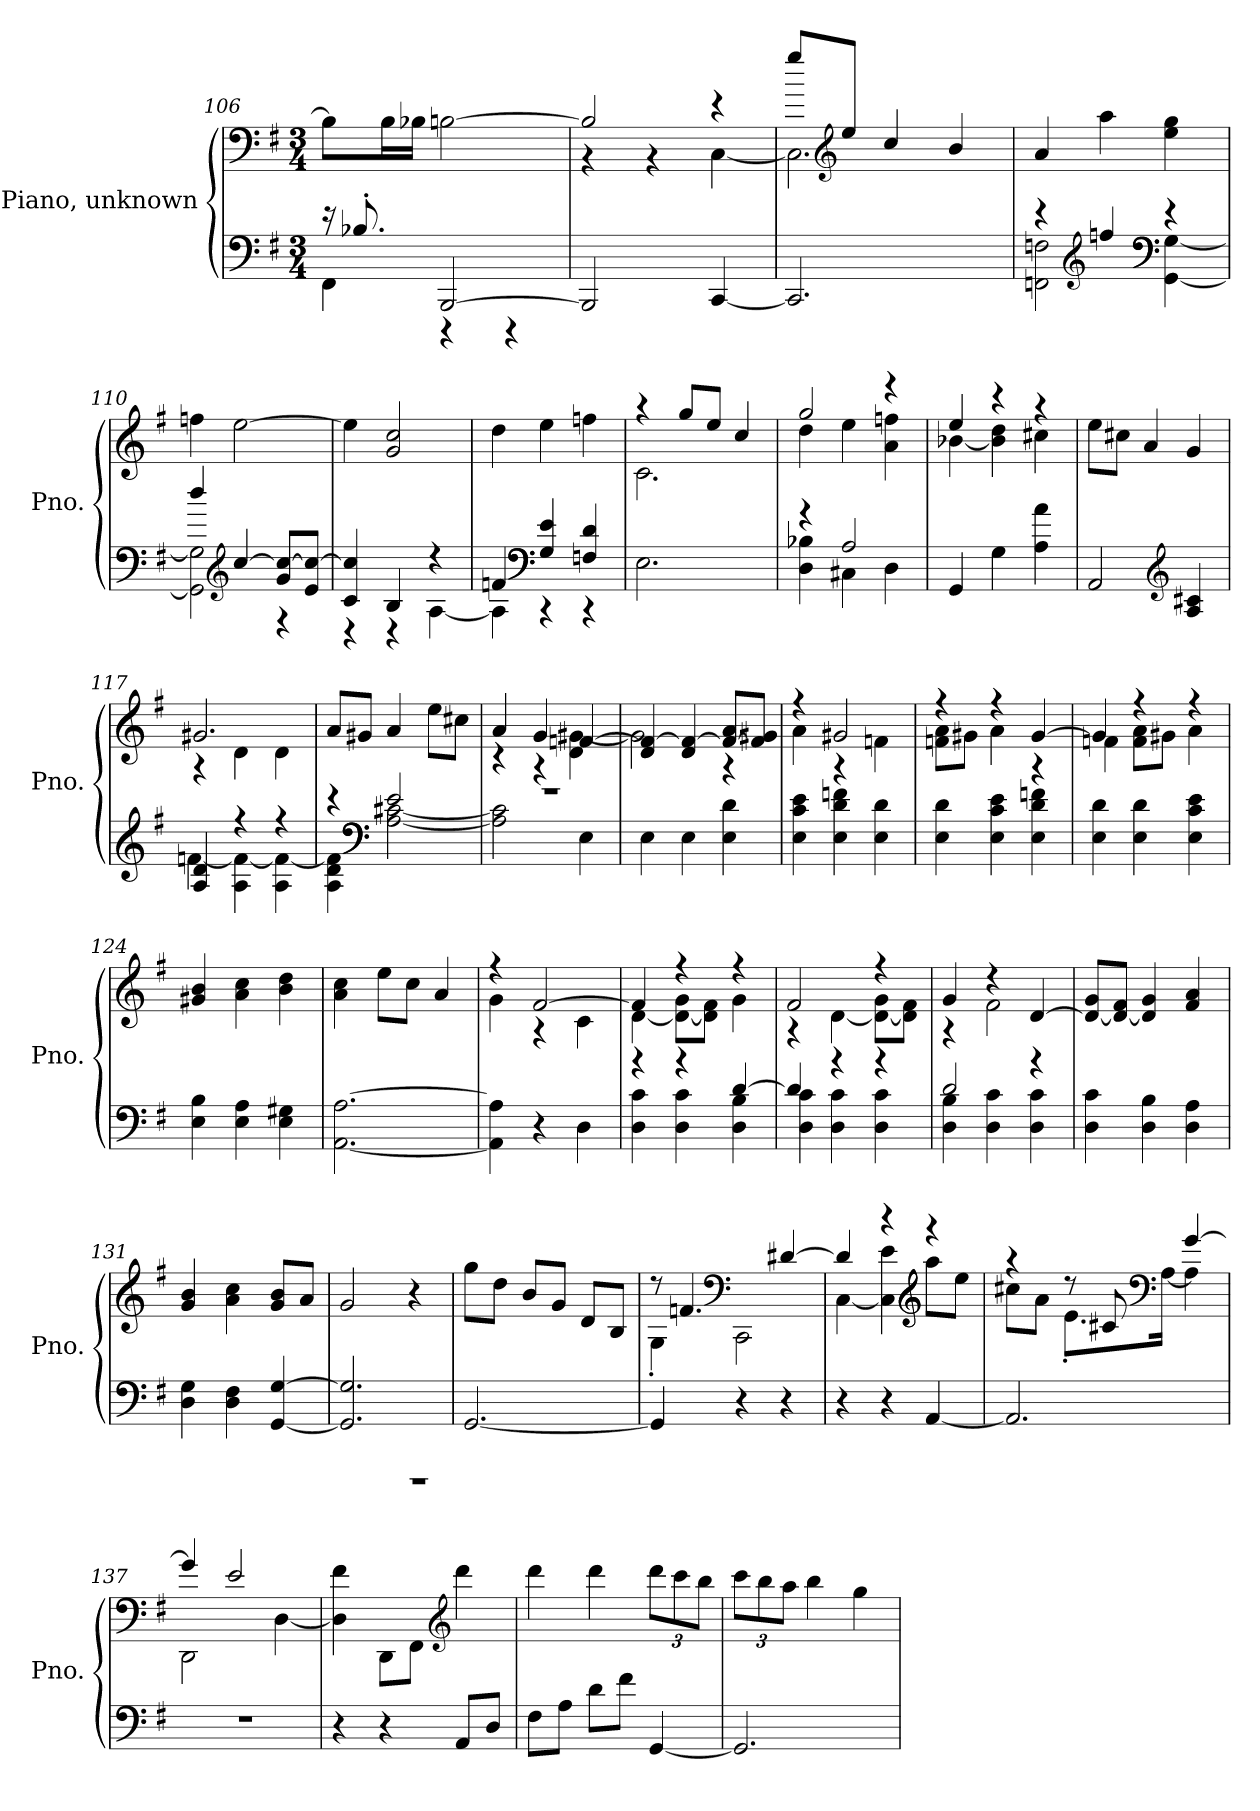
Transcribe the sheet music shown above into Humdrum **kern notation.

**kern	**kern
*part1	*part1
*staff2	*staff1
*I"Piano, unknown	*
*I'Pno.	*
*clefF4	*clefF4
*k[f#]	*k[f#]
*M3/4	*M3/4
=106	=106
*^	*
16r	4FF#\	8B\L]
8.B-X'/	.	.
.	.	16B\L
.	.	16B-X\JJ
[2BBB/	4r	[2Bn\
.	4r	.
*v	*v	*
=107	=107
*	*^
2BBB/]	2B/]	4r
.	.	4r
[4CC/	4r	[4C\
=108	=108	=108
2.CC/]	8gg/L	2.C\]
*	*clefG2	*
.	8ee/J	.
.	4cc/	.
.	4b/	.
*	*v	*v
!!LO:LB:g=z
=109	=109
*^	*
4r	2FFn\ 2Fn\	4a/
*clefG2	*	*
4ffn/	.	4aa\
*clefF4	*	*
4r	[4GG\ [4G\	4ee\ 4gg\
=110	=110	=110
4dd/	2GG\] 2G\]	4ffn\
*clefG2	*	*
[4cc/	.	[2ee\
8g/ 8cc/_L	4r	.
8e/ 8cc/_J	.	.
=111	=111	=111
4c/ 4cc/]	4r	4ee\]
4B/	4r	2g/ 2cc/
4r	[4A\	.
=112	=112	=112
4fn/	4A\]	4dd\
*clefF4	*	*
4G/ 4e/	4r	4ee\
4Fn/ 4d/	4r	4ffn\
*v	*v	*
=113	=113
*	*^
2.E\	4r	2.c\
.	8gg/L	.
.	8ee/J	.
.	4cc/	.
=114	=114	=114
*^	*	*
4r	4D\ 4B-X\	2gg/	4dd\
2A/	4C#X\	.	4ee\
.	4D\	4r	4a\ 4ffn\
*v	*v	*	*
!!LO:LB:g=z	!!
=115	=115	=115
4GG/	4ee/	[4b-X\
4G\	4r	4b-\] 4dd\
4A\ 4a\	4r	4cc#X\
*	*v	*v
=116	=116
2AA/	8ee\L
.	8cc#X\J
.	4a/
*clefG2	*
4A/ 4c#X/	4g/
=117	=117
*^	*^
4A/ 4d/	[4fn\	2.g#X/	4r
4r	4A\ 4f\_	.	4d\
4r	4A\ 4f\_	.	4d\
*	*	*v	*v
=118	=118	=118
4r	4A\ 4d\ 4f\]	8a/L
.	.	8g#X/J
*clefF4	*	*
2e/	[2A\ [2c#X\	4a/
.	.	8ee\L
.	.	8cc#X\J
=119	=119	=119
*	*	*^
2.r	2A\] 2c#\]	4a/	4r
.	.	4g/	4r
.	4E\	[4fn/	4d\ [4g#X\
*v	*v	*	*
=120	=120	=120
4E\	4d/ 4f/_	2g#\]
4E\	4d/ 4f/_	.
4E\ 4d\	8f/_ 8a/L	4r
.	8f/] 8g#X/J	.
!!LO:LB:g=z	!!
=121	=121	=121
4E\ 4c\ 4e\	4r	4a\
4E\ 4d\ 4fn\	2g#X/	4r
4E\ 4d\	.	4fn\
=122	=122	=122
4E\ 4d\	4r	8fn\ 8a\L
.	.	8g#X\J
4E\ 4c\ 4e\	4r	4a\
4E\ 4d\ 4fn\	[4g#/	4r
=123	=123	=123
4E\ 4d\	4g#/]	4fn\
4E\ 4d\	4r	8f\ 8a\L
.	.	8g#X\J
4E\ 4c\ 4e\	4r	4a\
*	*v	*v
=124	=124
4E\ 4B\	4g#X/ 4b/
4E\ 4A\	4a\ 4cc\
4E\ 4G#X\	4b\ 4dd\
=125	=125
[2.AA\ [2.A\	4a\ 4cc\
.	8ee\L
.	8cc\J
.	4a/
=126	=126
*	*^
4AA\] 4A\]	4r	4g\
4r	[2f#/	4r
4D\	.	4c\
=127	=127	=127
*^	*	*
4r	4D\ 4c\	4f#/]	[4d\
4r	4D\ 4c\	4r	8d\_ 8g\L
.	.	.	8d\] 8f#\J
[4d/	4D\ 4B\	4r	4g\
!!LO:LB:g=z	!!
=128	=128	=128	=128
4d/]	4D\ 4c\	2f#/	4r
4r	4D\ 4c\	.	[4d\
4r	4D\ 4c\	4r	8d\_ 8g\L
.	.	.	8d\] 8f#\J
=129	=129	=129	=129
2d/	4D\ 4B\	4g/	4r
.	4D\ 4c\	4r	2f#\
4r	4D\ 4c\	[4d/	.
*v	*v	*	*
*	*v	*v
=130	=130
4D\ 4c\	8d/_ 8g/L
.	8d/_ 8f#/J
4D\ 4B\	4d/] 4g/
4D\ 4A\	4f#/ 4a/
=131	=131
4D\ 4G\	4g/ 4b/
4D\ 4F#\	4a\ 4cc\
[4GG/ [4G/	8g/ 8b/L
.	8a/J
=132	=132
2.GG/] 2.G/]	2g/
.	4r
=133	=133
[2.GG/	8gg\L
.	8dd\J
.	8b/L
.	8g/J
.	8d/L
.	8B/J
=134	=134
*	*^
4GG/]	8r	4G'\
.	4.fn/	.
*	*clefF4	*
4r	.	2CC\
4r	[4d#X/	.
!!LO:LB:g=z	!!
=135	=135	=135
4r	4d#/]	[4C\
4r	4r	4C\] 4e\
*	*clefG2	*
[4AA/	4r	8aa\L
.	.	8ee\J
=136	=136	=136
2.AA/]	4r	8cc#X\L
.	.	8a\J
.	8r	8.e'\L
.	8c#X/	.
*	*clefF4	*
.	.	[16A\Jk
.	[4g/	4A\]
=137	=137	=137
2.r	4g/]	2DD\
.	2e/	.
.	.	[4D\
=138	=138	=138
4r	2.r	4D\] 4f#\
4r	.	8DD\L
.	.	8FF#\J
*	*clefG2	*
8AA/L	.	4ddd\
8D/J	.	.
*	*v	*v
=139	=139
8F#\L	4ddd\
8A\J	.
8d\L	4ddd\
8f#\J	.
*	*Xbrackettup
[4GG/	12ddd\L
.	12ccc\
.	12bb\J
!!LO:PB:g=z
=140	=140
2.GG/]	12ccc\L
.	12bb\
.	12aa\J
.	4bb\
.	4gg\
=	=
*-	*-
